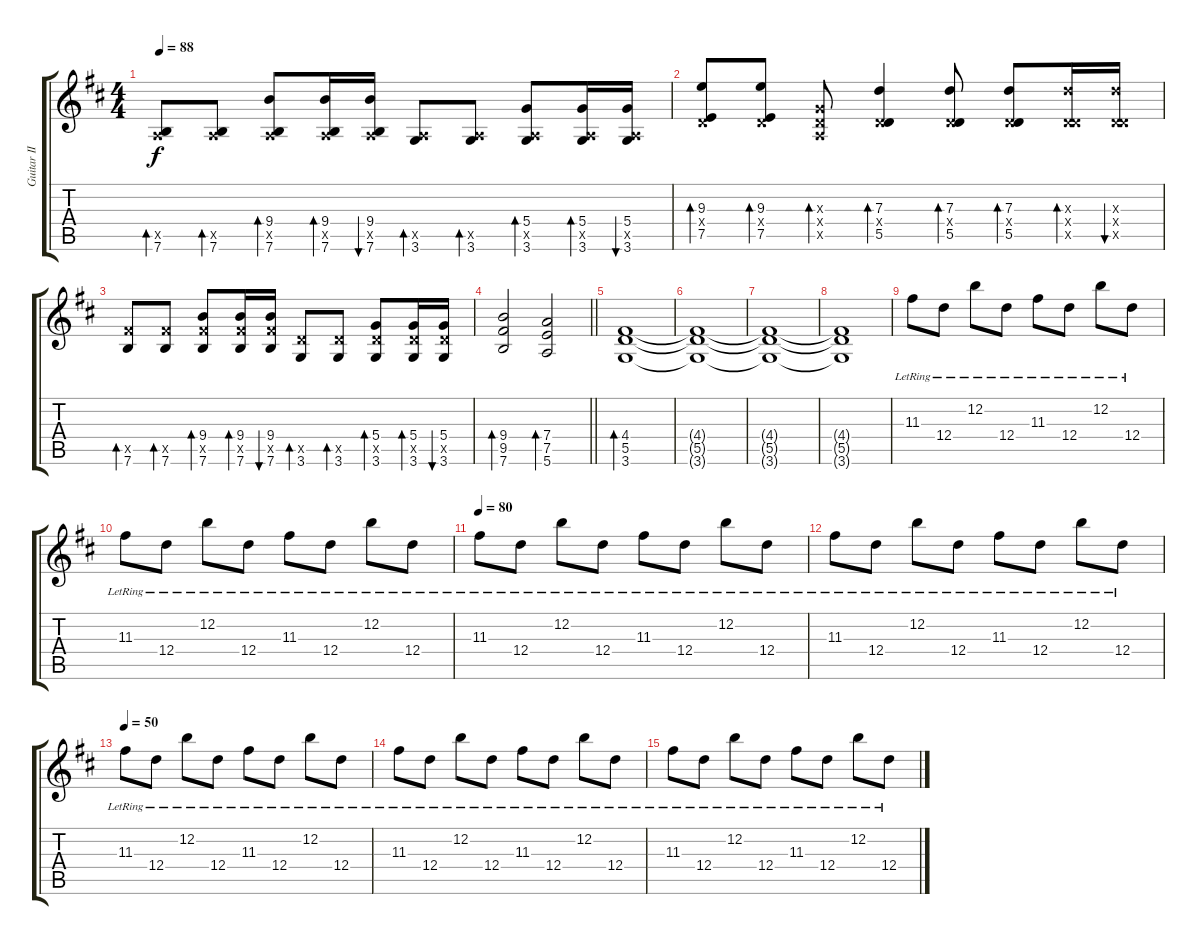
\track ("Guitar II" "Guitar II") {instrument overdrivenguitar}
\staff {score tabs}
\tuning (E4 B3 G3 D3 A2 E2) {hide}
\ts (4 4)
\tempo 88
\clef g2
\ks bminor
(0.5{x} 7.6).8{bd 60 dy f} (0.5{x} 7.6).8{bd 60} (9.4 0.5{x} 7.6).8{bd 60} (9.4 0.5{x} 7.6).16{bd 60} (9.4 0.5{x} 7.6).16{bu 60} (0.5{x} 3.6).8{bd 60} (0.5{x} 3.6).8{bd 60} (5.4 0.5{x} 3.6).8{bd 60} (5.4 0.5{x} 3.6).16{bd 60} (5.4 0.5{x} 3.6).16{bu 60} |
(9.3 0.4{x} 7.5).8{bd 60} (9.3 0.4{x} 7.5).8{bd 60} (0.3{x} 0.4{x} 0.5{x}).8{bd 60} (7.3 0.4{x} 5.5).4{bd 60} (7.3 0.4{x} 5.5).8{bd 60} (7.3 0.4{x} 5.5).8{bd 60} (7.3{x} 0.4{x} 5.5{x}).16{bd 60} (7.3{x} 0.4{x} 5.5{x}).16{bu 60} |
(9.5{x} 7.6).8{bd 60} (9.5{x} 7.6).8{bd 60} (9.4 9.5{x} 7.6).8{bd 60} (9.4 9.5{x} 7.6).16{bd 60} (9.4 9.5{x} 7.6).16{bu 60} (5.5{x} 3.6).8{bd 60} (5.5{x} 3.6).8{bd 60} (5.4 5.5{x} 3.6).8{bd 60} (5.4 5.5{x} 3.6).16{bd 60} (5.4 5.5{x} 3.6).16{bu 60} |
\barLineRight lightlight
(9.4 9.5 7.6).2{bd 60} (7.4 7.5 5.6).2{bd 60} |
(4.4 5.5 3.6).1{bd 60} |
(4.4{t} 5.5{t} 3.6{t}).1 |
(4.4{t} 5.5{t} 3.6{t}).1 |
(4.4{t} 5.5{t} 3.6{t}).1 |
11.3{lr}.8{instrument electricguitarclean} 12.4{lr}.8 12.2{lr}.8 12.4{lr}.8 11.3{lr}.8 12.4{lr}.8 12.2{lr}.8 12.4{lr}.8 |
11.3{lr}.8 12.4{lr}.8 12.2{lr}.8 12.4{lr}.8 11.3{lr}.8 12.4{lr}.8 12.2{lr}.8 12.4{lr}.8 |
\tempo 80
11.3{lr}.8{volume 10} 12.4{lr}.8 12.2{lr}.8 12.4{lr}.8 11.3{lr}.8 12.4{lr}.8 12.2{lr}.8 12.4{lr}.8 |
11.3{lr}.8{volume 4} 12.4{lr}.8 12.2{lr}.8 12.4{lr}.8 11.3{lr}.8 12.4{lr}.8 12.2{lr}.8 12.4{lr}.8 |
\tempo 50
11.3{lr}.8{volume 1} 12.4{lr}.8 12.2{lr}.8 12.4{lr}.8 11.3{lr}.8 12.4{lr}.8 12.2{lr}.8 12.4{lr}.8 |
11.3{lr}.8 12.4{lr}.8 12.2{lr}.8 12.4{lr}.8 11.3{lr}.8 12.4{lr}.8 12.2{lr}.8{volume 0} 12.4{lr}.8 |
11.3{lr}.8 12.4{lr}.8 12.2{lr}.8 12.4{lr}.8 11.3{lr}.8 12.4{lr}.8 12.2{lr}.8 12.4{lr}.8
